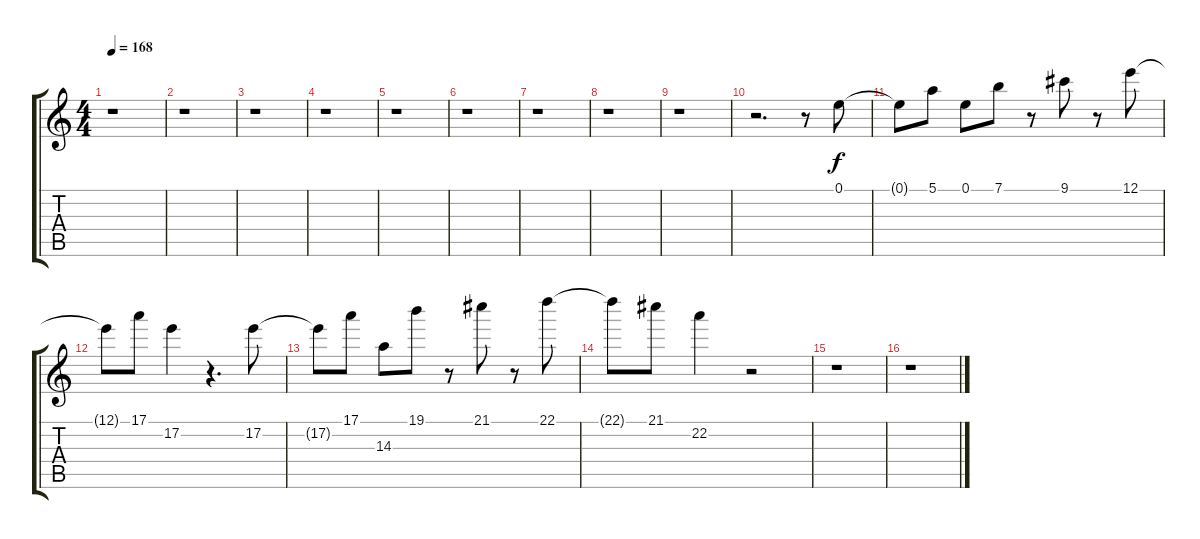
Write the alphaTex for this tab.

\track "" {instrument electricguitarjazz}
\staff {score tabs}
\tuning (E4 B3 G3 D3 A2 E2) {hide}
\ts (4 4)
\tempo 168
\clef g2
\ks c
r.1{dy f} |
r.1 |
r.1 |
r.1 |
r.1 |
r.1 |
r.1 |
r.1 |
r.1 |
r.2{d} r.8 0.1.8 |
0.1{t}.8 5.1.8 0.1.8 7.1.8 r.8 9.1.8 r.8 12.1.8 |
12.1{t}.8 17.1.8 17.2.4 r.4{d} 17.2.8 |
17.2{t}.8 17.1.8 14.3.8 19.1.8 r.8 21.1.8 r.8 22.1.8 |
22.1{t}.8 21.1.8 22.2.4 r.2 |
r.1 |
r.1
